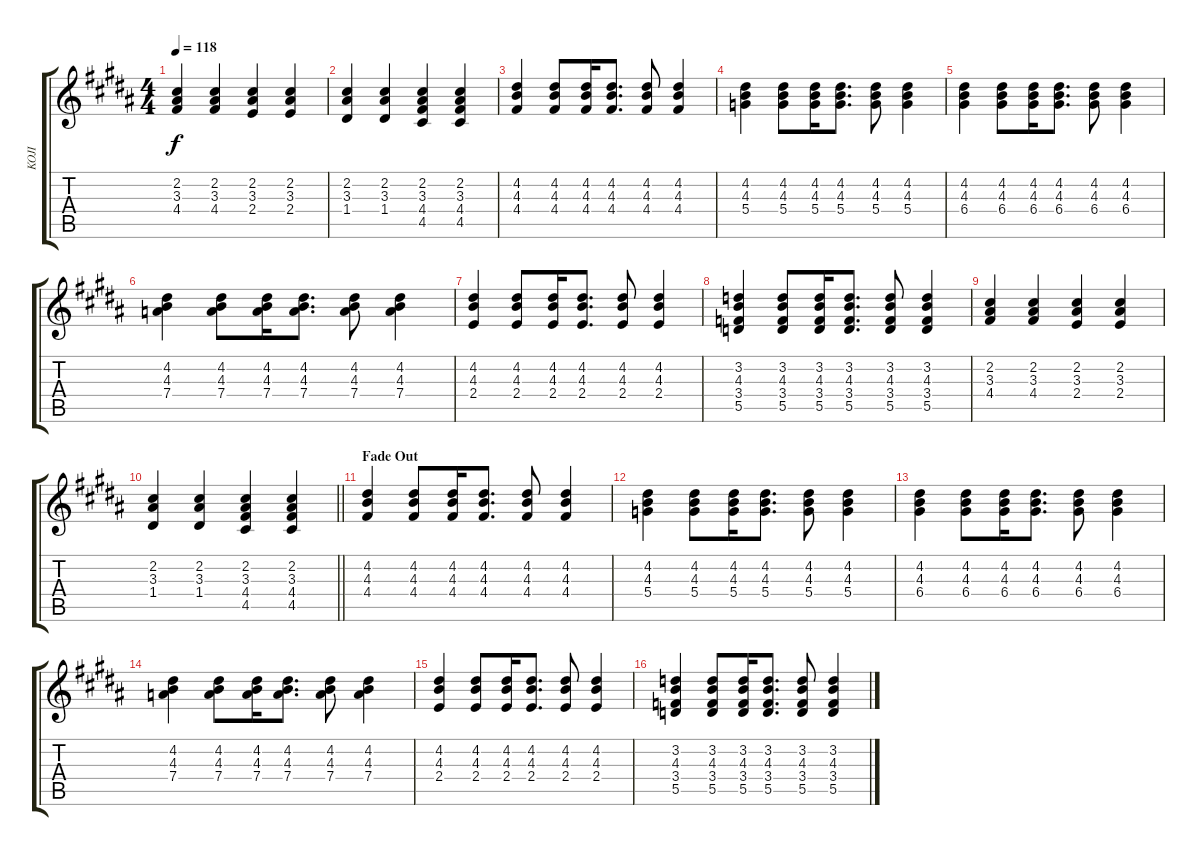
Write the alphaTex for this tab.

\track ("KOJI" "KOJI") {instrument electricguitarclean}
\staff {score tabs}
\tuning (E4 B3 G3 D3 A2 E2) {hide}
\ts (4 4)
\tempo 118
\clef g2
\ks b
(2.2 3.3 4.4).4{dy f} (2.2 3.3 4.4).4 (2.2 3.3 2.4).4 (2.2 3.3 2.4).4 |
(2.2 3.3 1.4).4 (2.2 3.3 1.4).4 (2.2 3.3 4.4 4.5).4 (2.2 3.3 4.4 4.5).4 |
(4.2 4.3 4.4).4 (4.2 4.3 4.4).8 (4.2 4.3 4.4).16 (4.2 4.3 4.4).8{d} (4.2 4.3 4.4).8 (4.2 4.3 4.4).4 |
(4.2 4.3 5.4).4 (4.2 4.3 5.4).8 (4.2 4.3 5.4).16 (4.2 4.3 5.4).8{d} (4.2 4.3 5.4).8 (4.2 4.3 5.4).4 |
(4.2 4.3 6.4).4 (4.2 4.3 6.4).8 (4.2 4.3 6.4).16 (4.2 4.3 6.4).8{d} (4.2 4.3 6.4).8 (4.2 4.3 6.4).4 |
(4.2 4.3 7.4).4 (4.2 4.3 7.4).8 (4.2 4.3 7.4).16 (4.2 4.3 7.4).8{d} (4.2 4.3 7.4).8 (4.2 4.3 7.4).4 |
(4.2 4.3 2.4).4 (4.2 4.3 2.4).8 (4.2 4.3 2.4).16 (4.2 4.3 2.4).8{d} (4.2 4.3 2.4).8 (4.2 4.3 2.4).4 |
(3.2 4.3 3.4 5.5).4 (3.2 4.3 3.4 5.5).8 (3.2 4.3 3.4 5.5).16 (3.2 4.3 3.4 5.5).8{d} (3.2 4.3 3.4 5.5).8 (3.2 4.3 3.4 5.5).4 |
(2.2 3.3 4.4).4 (2.2 3.3 4.4).4 (2.2 3.3 2.4).4 (2.2 3.3 2.4).4 |
\barLineRight lightlight
(2.2 3.3 1.4).4 (2.2 3.3 1.4).4 (2.2 3.3 4.4 4.5).4 (2.2 3.3 4.4 4.5).4 |
\section ("" "Fade Out")
(4.2 4.3 4.4).4 (4.2 4.3 4.4).8 (4.2 4.3 4.4).16 (4.2 4.3 4.4).8{d} (4.2 4.3 4.4).8 (4.2 4.3 4.4).4 |
(4.2 4.3 5.4).4 (4.2 4.3 5.4).8 (4.2 4.3 5.4).16 (4.2 4.3 5.4).8{d} (4.2 4.3 5.4).8 (4.2 4.3 5.4).4 |
(4.2 4.3 6.4).4 (4.2 4.3 6.4).8 (4.2 4.3 6.4).16 (4.2 4.3 6.4).8{d} (4.2 4.3 6.4).8 (4.2 4.3 6.4).4 |
(4.2 4.3 7.4).4 (4.2 4.3 7.4).8 (4.2 4.3 7.4).16 (4.2 4.3 7.4).8{d} (4.2 4.3 7.4).8 (4.2 4.3 7.4).4 |
(4.2 4.3 2.4).4 (4.2 4.3 2.4).8 (4.2 4.3 2.4).16 (4.2 4.3 2.4).8{d} (4.2 4.3 2.4).8 (4.2 4.3 2.4).4 |
(3.2 4.3 3.4 5.5).4 (3.2 4.3 3.4 5.5).8 (3.2 4.3 3.4 5.5).16 (3.2 4.3 3.4 5.5).8{d} (3.2 4.3 3.4 5.5).8 (3.2 4.3 3.4 5.5).4
